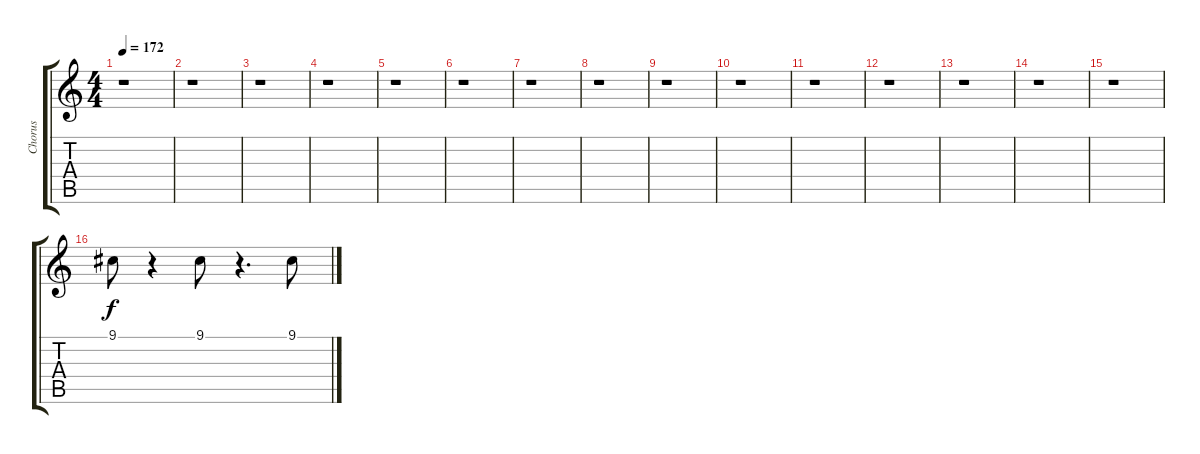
\track ("Chorus" "Chorus") {instrument voiceoohs}
\staff {score tabs}
\tuning (E4 B3 G3 D3 A2 E2) {hide}
\ts (4 4)
\tempo 172
\clef g2
\ks c
r.1{dy f} |
r.1 |
r.1 |
r.1 |
r.1 |
r.1 |
r.1 |
r.1 |
r.1 |
r.1 |
r.1 |
r.1 |
r.1 |
r.1 |
r.1 |
9.1.8 r.4 9.1.8 r.4{d} 9.1.8
